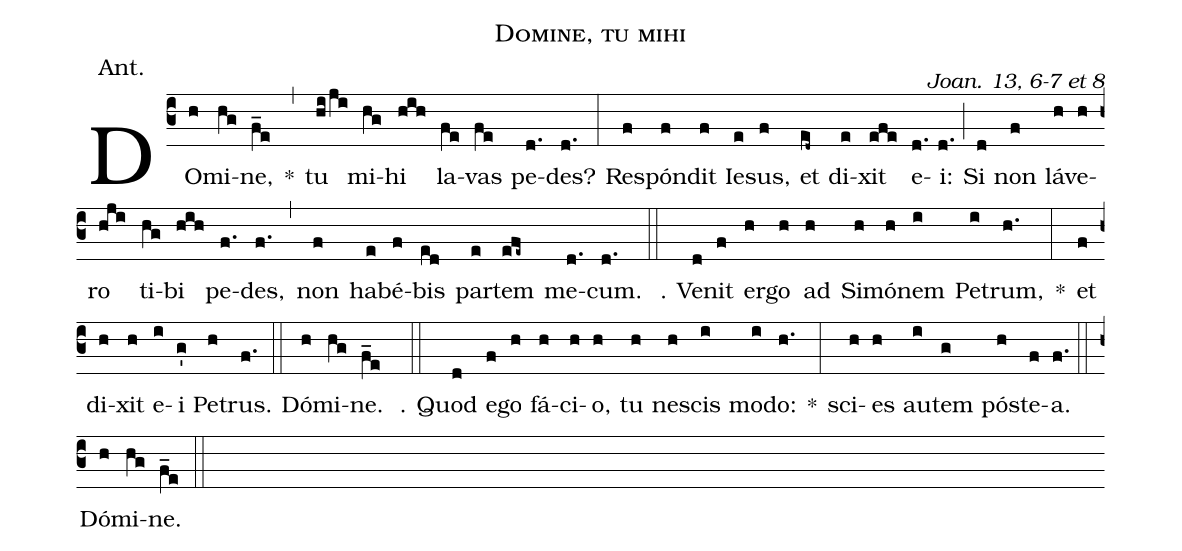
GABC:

name:Domine, tu mihi;
annotation:Ant.;
mode:5;
office-part:Antiphon;
commentary:Joan. 13, 6-7 et 8;
%%
(c3) DO(h)mi(hg)ne,(f_e) *(,) tu(hi/ji) mi(hg)hi(hih) la(fe)vas(fe) pe(d.)des?(d.) (:) Re(f)spón(f)dit(f) Ie(e)sus,(f) et(ed~) di(e)xit(efe) e(d.)i:(d.) (;) Si(d) non(f) lá(h)ve(h)ro(hji) ti(hg)bi(hih) pe(f.)des,(f.) (,) non(f) ha(e)bé(f)bis(ed) par(e)tem(efe~) me(d.)cum.(d.) (::) ℣. Ve(d)nit(f) er(h)go(h) ad(h) Si(h)mó(h)nem(i) Pe(i)trum,(h.) *(:) et(f) di(h)xit(h) e(i)i(g') Pe(h)trus.(f.) (::) Dó(h)mi(hg)ne.(f_e) (::) ℣. Quod(d) e(f)go(h) fá(h)ci(h)o,(h) tu(h) ne(h)scis(i) mo(i)do:(h.) *(:) sci(h)es(h) au(i)tem(g) pós(h)te(f)a.(f.) (::) Dó(h)mi(hg)ne.(f_e) (::)
